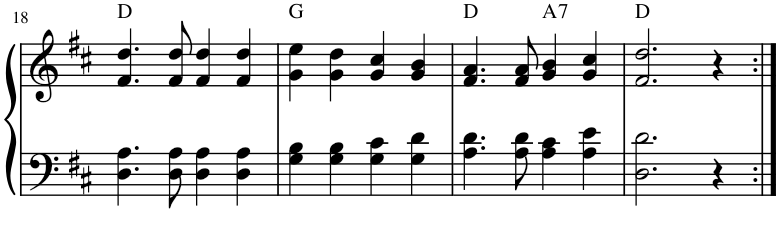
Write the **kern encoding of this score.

**kern	**kern	**harte
*part1	*part1	*part1
*staff2	*staff1	*
*I"Piano	*	*
*I'Pno.	*	*
!!LO:PB:g=z
*clefF4	*clefG2	*
*k[f#c#]	*k[f#c#]	*
*M4/4	*M4/4	*
=18	=18	=18
4.D\ 4.A\	4.f#/ 4.dd/	D:maj
8D\ 8A\	8f#/ 8dd/	.
4D\ 4A\	4f#/ 4dd/	.
4D\ 4A\	4f#/ 4dd/	.
=19	=19	=19
4G\ 4B\	4g\ 4ee\	G:maj
4G\ 4B\	4g\ 4dd\	.
4G\ 4c#\	4g/ 4cc#/	.
4G\ 4d\	4g/ 4b/	.
=20	=20	=20
4.A\ 4.d\	4.f#/ 4.a/	D:maj
8A\ 8d\	8f#/ 8a/	.
!	!	!LO:H:kt=7
4A\ 4c#\	4g/ 4b/	A:7
4A\ 4e\	4g/ 4cc#/	.
=21	=21	=21
2.D\ 2.d\	2.f#/ 2.dd/	D:maj
4r	4r	.
=:|!	=:|!	=:|!
*-	*-	*-
